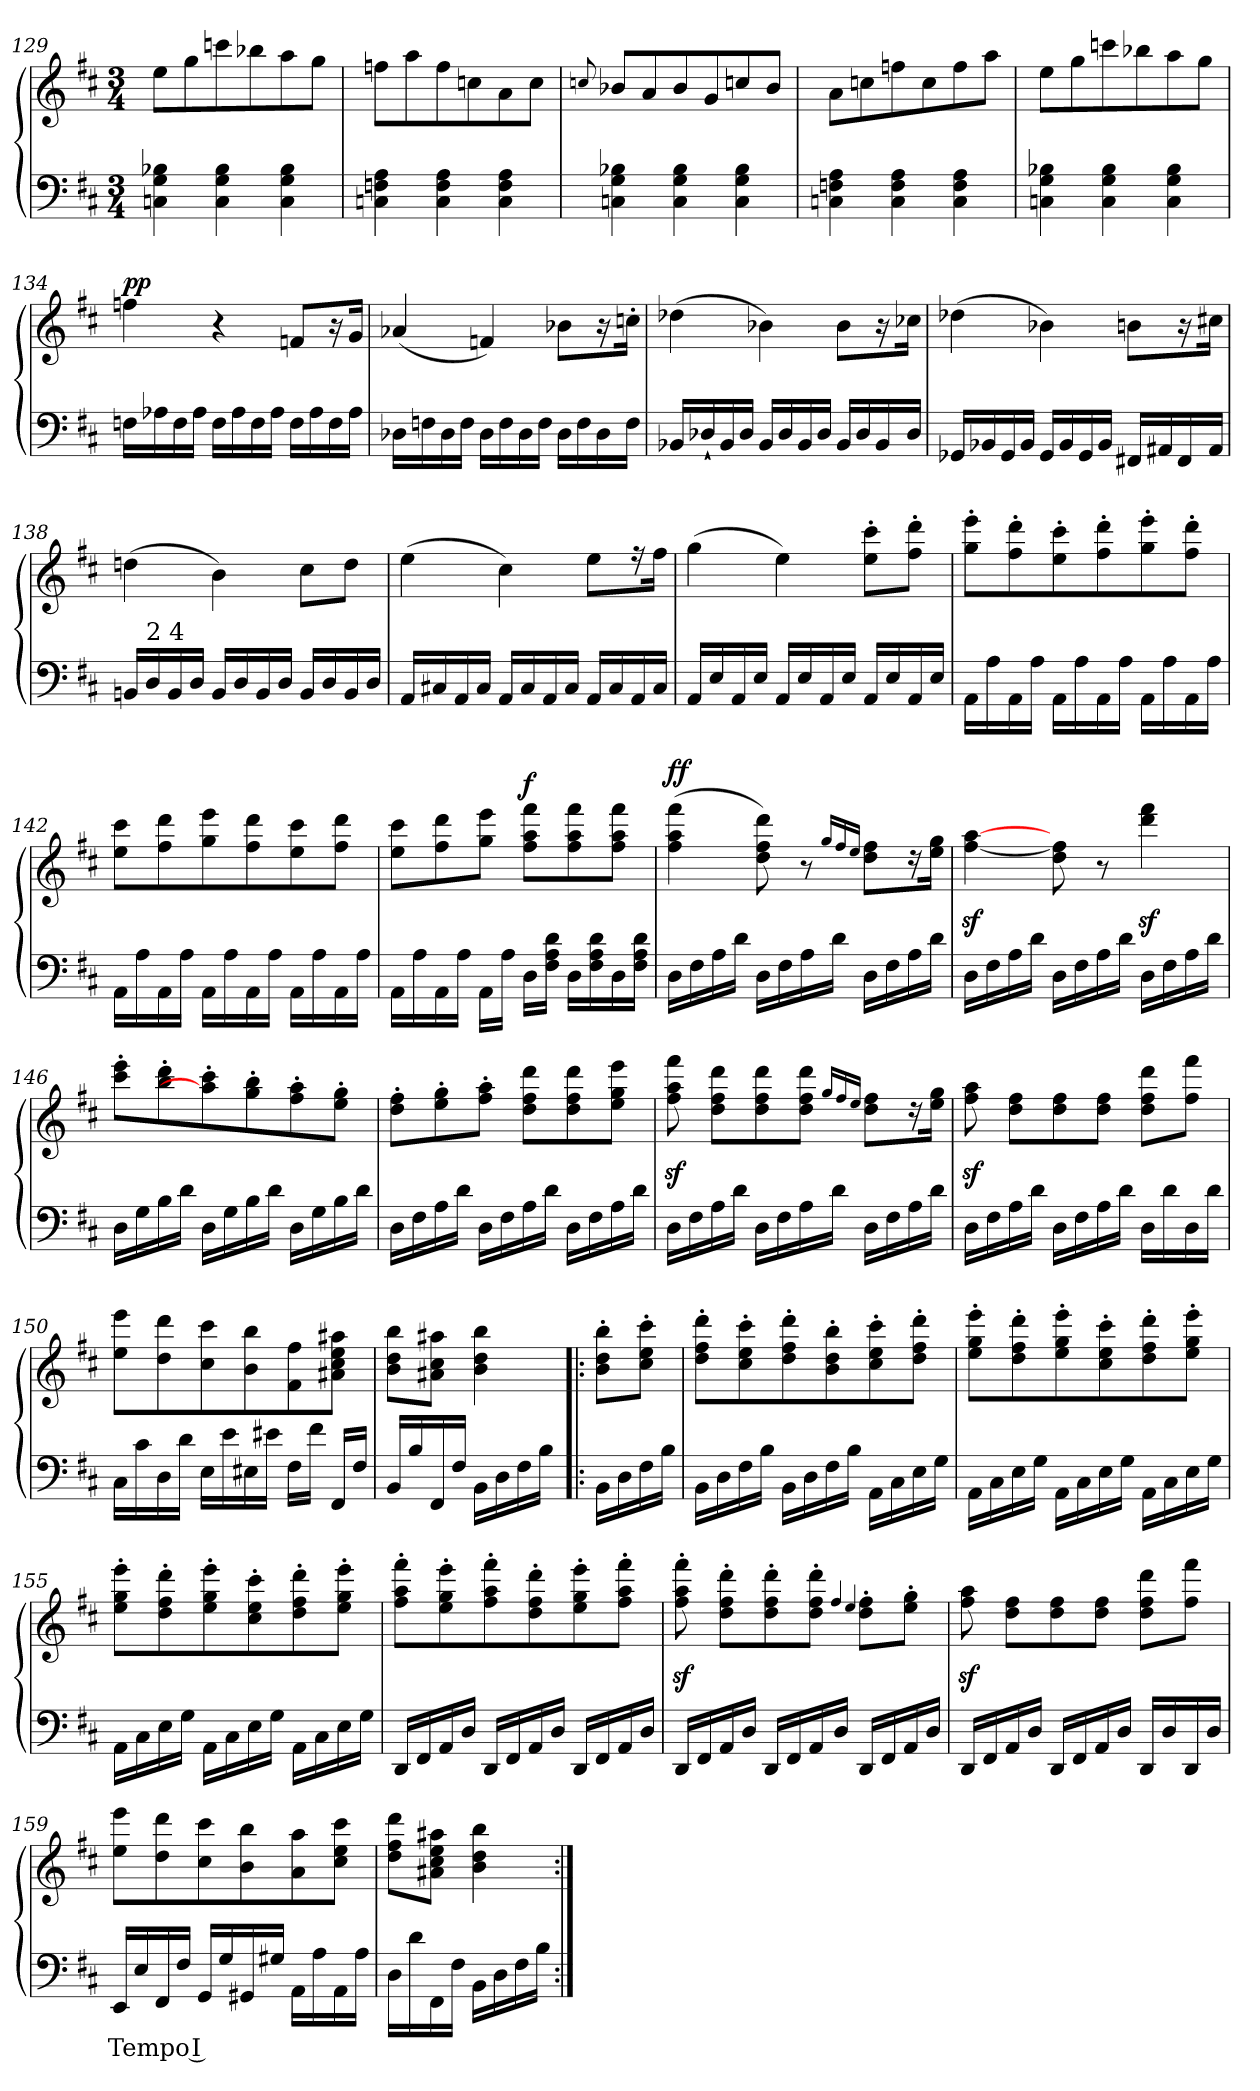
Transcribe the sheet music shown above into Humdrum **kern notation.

**kern	**text	**kern	**dynam
*part1	*part1	*part1	*part1
*staff2	*staff2	*staff1	*staff1/2
*clefF4	*	*clefG2	*
*k[f#c#]	*	*k[f#c#]	*
*M3/4	*	*M3/4	*
=129	=129	=129	=129
4Cn\ 4G\ 4B-X\	.	8ee\L	.
.	.	8gg\	.
4C\ 4G\ 4B-\	.	8cccn\	.
.	.	8bb-X\	.
4C\ 4G\ 4B-\	.	8aa\	.
.	.	8gg\J	.
=130	=130	=130	=130
4Cn\ 4Fn\ 4A\	.	8ffn\L	.
.	.	8aa\	.
4C\ 4F\ 4A\	.	8ff\	.
.	.	8ccn\	.
4C\ 4F\ 4A\	.	8a\	.
.	.	8cc\J	.
!!LO:LB:g=z
=131	=131	=131	=131
.	.	8qqccn/	.
4Cn\ 4G\ 4B-X\	.	8b-X/L	.
.	.	8a/	.
4C\ 4G\ 4B-\	.	8b-/	.
.	.	8g/	.
4C\ 4G\ 4B-\	.	8cc/	.
.	.	8b-/J	.
=132	=132	=132	=132
4Cn\ 4Fn\ 4A\	.	8a\L	.
.	.	8ccn\	.
4C\ 4F\ 4A\	.	8ffn\	.
.	.	8cc\	.
4C\ 4F\ 4A\	.	8ff\	.
.	.	8aa\J	.
=133	=133	=133	=133
4Cn\ 4G\ 4B-X\	.	8ee\L	.
.	.	8gg\	.
4C\ 4G\ 4B-\	.	8cccn\	.
.	.	8bb-X\	.
4C\ 4G\ 4B-\	.	8aa\	.
.	.	8gg\J	.
=134	=134	=134	=134
!	!	!	!LO:DY:a
16Fn\LL	.	4ffn\	pp
16A-X\	.	.	.
16F\	.	.	.
16A-\JJ	.	.	.
16F\LL	.	4r	.
16A-\	.	.	.
16F\	.	.	.
16A-\JJ	.	.	.
16F\LL	.	8fn/L	.
16A-\	.	.	.
16F\	.	16r	.
16A-\JJ	.	16g/Jk	.
=135	=135	=135	=135
16D-X\LL	.	(<4a-X/	.
16Fn\	.	.	.
16D-\	.	.	.
16F\JJ	.	.	.
16D-\LL	.	4fn/)	.
16F\	.	.	.
16D-\	.	.	.
16F\JJ	.	.	.
16D-\LL	.	8b-X\L	.
16F\	.	.	.
16D-\	.	16r	.
16F\JJ	.	16ccn'\Jk	.
!!LO:LB:g=z
=136	=136	=136	=136
16BB-X/LL	.	(>4dd-X\	.
16D-X`/	.	.	.
16BB-/	.	.	.
16D-/JJ	.	.	.
16BB-/LL	.	4b-X\)	.
16D-/	.	.	.
16BB-/	.	.	.
16D-/JJ	.	.	.
16BB-/LL	.	8b-\L	.
16D-/	.	.	.
16BB-/	.	16r	.
16D-/JJ	.	16cc-X\Jk	.
=137	=137	=137	=137
16GG-X/LL	.	(>4dd-X\	.
16BB-X/	.	.	.
16GG-/	.	.	.
16BB-/JJ	.	.	.
16GG-/LL	.	4b-X\)	.
16BB-/	.	.	.
16GG-/	.	.	.
16BB-/JJ	.	.	.
16FF#X/LL	.	8bn\L	.
16AA#X/	.	.	.
16FF#/	.	16r	.
16AA#/JJ	.	16cc#X\Jk	.
=138	=138	=138	=138
16BBn/LL	.	(>4ddn\	.
!LO:TX:a:t=2 4	!	!	!
16D/	.	.	.
16BB/	.	.	.
16D/JJ	.	.	.
16BB/LL	.	4b\)	.
16D/	.	.	.
16BB/	.	.	.
16D/JJ	.	.	.
16BB/LL	.	8cc#\L	.
16D/	.	.	.
16BB/	.	8dd\J	.
16D/JJ	.	.	.
=139	=139	=139	=139
16AA/LL	.	(>4ee\	.
16C#X/	.	.	.
16AA/	.	.	.
16C#/JJ	.	.	.
16AA/LL	.	4cc#\)	.
16C#/	.	.	.
16AA/	.	.	.
16C#/JJ	.	.	.
16AA/LL	.	8ee\L	.
16C#/	.	.	.
16AA/	.	16r	.
16C#/JJ	.	16ff#\Jk	.
!!LO:LB:g=z
=140	=140	=140	=140
16AA/LL	.	(>4gg\	.
16E/	.	.	.
16AA/	.	.	.
16E/JJ	.	.	.
16AA/LL	.	4ee\)	.
16E/	.	.	.
16AA/	.	.	.
16E/JJ	.	.	.
16AA/LL	.	8ee'\ 8ccc#'\L	.
16E/	.	.	.
16AA/	.	8ff#'\ 8ddd'\J	.
16E/JJ	.	.	.
=141	=141	=141	=141
16AA\LL	.	8gg'\ 8eee'\L	.
16A\	.	.	.
16AA\	.	8ff#'\ 8ddd'\	.
16A\JJ	.	.	.
16AA\LL	.	8ee'\ 8ccc#'\	.
16A\	.	.	.
16AA\	.	8ff#'\ 8ddd'\	.
16A\JJ	.	.	.
16AA\LL	.	8gg'\ 8eee'\	.
16A\	.	.	.
16AA\	.	8ff#'\ 8ddd'\J	.
16A\JJ	.	.	.
=142	=142	=142	=142
16AA\LL	.	8ee\ 8ccc#\L	.
16A\	.	.	.
16AA\	.	8ff#\ 8ddd\	.
16A\JJ	.	.	.
16AA\LL	.	8gg\ 8eee\	.
16A\	.	.	.
16AA\	.	8ff#\ 8ddd\	.
16A\JJ	.	.	.
16AA\LL	.	8ee\ 8ccc#\	.
16A\	.	.	.
16AA\	.	8ff#\ 8ddd\J	.
16A\JJ	.	.	.
=143	=143	=143	=143
16AA\LL	.	8ee\ 8ccc#\L	.
16A\	.	.	.
16AA\	.	8ff#\ 8ddd\	.
16A\JJ	.	.	.
16AA\LL	.	8gg\ 8eee\J	.
16A\JJ	.	.	.
!	!	!	!LO:DY:a
16D\LL	.	8ff#\ 8aa\ 8fff#\L	f
16F#\ 16A\ 16d\JJ	.	.	.
16D\LL	.	8ff#\ 8aa\ 8fff#\	.
16F#\ 16A\ 16d\	.	.	.
16D\	.	8ff#\ 8aa\ 8fff#\J	.
16F#\ 16A\ 16d\JJ	.	.	.
!!LO:LB:g=z
=144	=144	=144	=144
!	!	!	!LO:DY:a
16D\LL	.	(>4ff#\ 4aa\ 4fff#\	ff
16F#\	.	.	.
16A\	.	.	.
16d\JJ	.	.	.
16D\LL	.	8dd\ 8ff#\ 8ddd\)	.
16F#\	.	.	.
16A\	.	8r	.
16d\JJ	.	.	.
.	.	16qqgg/LL	.
.	.	16qqff#/	.
.	.	16qqee/JJ	.
16D\LL	.	8dd\ 8ff#\L	.
16F#\	.	.	.
16A\	.	16r	.
16d\JJ	.	16ee\ 16gg\Jk	.
=145	=145	=145	=145
16D\LL	.	[4ff#z>\ [4aaz>\	.
16F#\	.	.	.
16A\	.	.	.
16d\JJ	.	.	.
16D\LL	.	8dd\ 8ff#]\	.
16F#\	.	.	.
16A\	.	8r	.
16d\JJ	.	.	.
16D\LL	.	4dddz>\ 4fff#z>\	.
16F#\	.	.	.
16A\	.	.	.
16d\JJ	.	.	.
=146	=146	=146	=146
16D\LL	.	8ccc#'\ 8eee'\L	.
16G\	.	.	.
16B\	.	8bb'\ 8ddd'\	.
16d\JJ	.	.	.
16D\LL	.	8aa]'\ 8ccc#'\	.
16G\	.	.	.
16B\	.	8gg'\ 8bb'\	.
16d\JJ	.	.	.
16D\LL	.	8ff#'\ 8aa'\	.
16G\	.	.	.
16B\	.	8ee'\ 8gg'\J	.
16d\JJ	.	.	.
=147	=147	=147	=147
16D\LL	.	8dd'\ 8ff#'\L	.
16F#\	.	.	.
16A\	.	8ee'\ 8gg'\	.
16d\JJ	.	.	.
16D\LL	.	8ff#'\ 8aa'\J	.
16F#\	.	.	.
16A\	.	8dd\ 8ff#\ 8ddd\L	.
16d\JJ	.	.	.
16D\LL	.	8dd\ 8ff#\ 8ddd\	.
16F#\	.	.	.
16A\	.	8ee\ 8gg\ 8eee\J	.
16d\JJ	.	.	.
!!LO:LB:g=z
=148	=148	=148	=148
16D\LL	.	8ff#z>\ 8aaz>\ 8fff#z>\	.
16F#\	.	.	.
16A\	.	8dd\ 8ff#\ 8ddd\L	.
16d\JJ	.	.	.
16D\LL	.	8dd\ 8ff#\ 8ddd\	.
16F#\	.	.	.
16A\	.	8dd\ 8ff#\ 8ddd\J	.
16d\JJ	.	.	.
.	.	16qqgg/LL	.
.	.	16qqff#/	.
.	.	16qqee/JJ	.
16D\LL	.	8dd\ 8ff#\L	.
16F#\	.	.	.
16A\	.	16r	.
16d\JJ	.	16ee\ 16gg\Jk	.
=149	=149	=149	=149
16D\LL	.	8ff#z>\ 8aaz>\	.
16F#\	.	.	.
16A\	.	8dd\ 8ff#\L	.
16d\JJ	.	.	.
16D\LL	.	8dd\ 8ff#\	.
16F#\	.	.	.
16A\	.	8dd\ 8ff#\J	.
16d\JJ	.	.	.
16D\LL	.	8dd\ 8ff#\ 8ddd\L	.
16d\	.	.	.
16D\	.	8ff#\ 8fff#\J	.
16d\JJ	.	.	.
=150	=150	=150	=150
16C#\LL	.	8ee\ 8eee\L	.
16c#\	.	.	.
16D\	.	8dd\ 8ddd\	.
16d\JJ	.	.	.
16E\LL	.	8cc#\ 8ccc#\	.
16e\	.	.	.
16E#X\	.	8b\ 8bb\	.
16e#X\JJ	.	.	.
16F#\LL	.	8f#\ 8ff#\	.
16f#\JJ	.	.	.
16FF#/LL	.	8a#X\ 8cc#\ 8ee\ 8aa#X\J	.
16F#/JJ	.	.	.
=151	=151	=151	=151
16BB/LL	.	8b\ 8dd\ 8bb\L	.
16B/	.	.	.
16FF#/	.	8a#X\ 8cc#\ 8aa#X\J	.
16F#/JJ	.	.	.
16BB\LL	.	4b\ 4dd\ 4bb\	.
16D\	.	.	.
16F#\	.	.	.
16B\JJ	.	.	.
!!LO:PB:g=z
=152!|:	=152!|:	=152!|:	=152!|:
16BB\LL	.	8b'\ 8dd'\ 8bb'\L	.
16D\	.	.	.
16F#\	.	8cc#'\ 8ee'\ 8ccc#'\J	.
16B\JJ	.	.	.
=153	=153	=153	=153
16BB\LL	.	8dd'\ 8ff#'\ 8ddd'\L	.
16D\	.	.	.
16F#\	.	8cc#'\ 8ee'\ 8ccc#'\	.
16B\JJ	.	.	.
16BB\LL	.	8dd'\ 8ff#'\ 8ddd'\	.
16D\	.	.	.
16F#\	.	8b'\ 8dd'\ 8bb'\	.
16B\JJ	.	.	.
16AA\LL	.	8cc#'\ 8ee'\ 8ccc#'\	.
16C#\	.	.	.
16E\	.	8dd'\ 8ff#'\ 8ddd'\J	.
16G\JJ	.	.	.
=154	=154	=154	=154
16AA\LL	.	8ee'\ 8gg'\ 8eee'\L	.
16C#\	.	.	.
16E\	.	8dd'\ 8ff#'\ 8ddd'\	.
16G\JJ	.	.	.
16AA\LL	.	8ee'\ 8gg'\ 8eee'\	.
16C#\	.	.	.
16E\	.	8cc#'\ 8ee'\ 8ccc#'\	.
16G\JJ	.	.	.
16AA\LL	.	8dd'\ 8ff#'\ 8ddd'\	.
16C#\	.	.	.
16E\	.	8ee'\ 8gg'\ 8eee'\J	.
16G\JJ	.	.	.
=155	=155	=155	=155
16AA\LL	.	8ee'\ 8gg'\ 8eee'\L	.
16C#\	.	.	.
16E\	.	8dd'\ 8ff#'\ 8ddd'\	.
16G\JJ	.	.	.
16AA\LL	.	8ee'\ 8gg'\ 8eee'\	.
16C#\	.	.	.
16E\	.	8cc#'\ 8ee'\ 8ccc#'\	.
16G\JJ	.	.	.
16AA\LL	.	8dd'\ 8ff#'\ 8ddd'\	.
16C#\	.	.	.
16E\	.	8ee'\ 8gg'\ 8eee'\J	.
16G\JJ	.	.	.
!!LO:LB:g=z
=156	=156	=156	=156
16DD/LL	.	8ff#'\ 8aa'\ 8fff#'\L	.
16FF#/	.	.	.
16AA/	.	8ee'\ 8gg'\ 8eee'\	.
16D/JJ	.	.	.
16DD/LL	.	8ff#'\ 8aa'\ 8fff#'\	.
16FF#/	.	.	.
16AA/	.	8dd'\ 8ff#'\ 8ddd'\	.
16D/JJ	.	.	.
16DD/LL	.	8ee'\ 8gg'\ 8eee'\	.
16FF#/	.	.	.
16AA/	.	8ff#'\ 8aa'\ 8fff#'\J	.
16D/JJ	.	.	.
=157	=157	=157	=157
16DD/LL	.	8ff#z>'\ 8aaz>'\ 8fff#z>'\	.
16FF#/	.	.	.
16AA/	.	8dd'\ 8ff#'\ 8ddd'\L	.
16D/JJ	.	.	.
16DD/LL	.	8dd'\ 8ff#'\ 8ddd'\	.
16FF#/	.	.	.
16AA/	.	8dd'\ 8ff#'\ 8ddd'\J	.
16D/JJ	.	.	.
.	.	4qqff#/	.
.	.	4qqee/	.
16DD/LL	.	8dd'\ 8ff#'\L	.
16FF#/	.	.	.
16AA/	.	8ee'\ 8gg'\J	.
16D/JJ	.	.	.
=158	=158	=158	=158
16DD/LL	.	8ff#z>\ 8aaz>\	.
16FF#/	.	.	.
16AA/	.	8dd\ 8ff#\L	.
16D/JJ	.	.	.
16DD/LL	.	8dd\ 8ff#\	.
16FF#/	.	.	.
16AA/	.	8dd\ 8ff#\J	.
16D/JJ	.	.	.
16DD/LL	.	8dd\ 8ff#\ 8ddd\L	.
16D/	.	.	.
16DD/	.	8ff#\ 8fff#\J	.
16D/JJ	.	.	.
=159	=159	=159	=159
16EE/LL	Tempo I	8ee\ 8eee\L	.
16E/	.	.	.
16FF#/	.	8dd\ 8ddd\	.
16F#/JJ	.	.	.
16GG/LL	.	8cc#\ 8ccc#\	.
16G/	.	.	.
16GG#X/	.	8b\ 8bb\	.
16G#X/JJ	.	.	.
16AA\LL	.	8a\ 8aa\	.
16A\	.	.	.
16AA\	.	8cc#\ 8ee\ 8ccc#\J	.
16A\JJ	.	.	.
!!LO:LB:g=z
=160	=160	=160	=160
16D\LL	.	8dd\ 8ff#\ 8ddd\L	.
16d\	.	.	.
16FF#\	.	8a#X\ 8cc#\ 8ee\ 8aa#X\J	.
16F#\JJ	.	.	.
16BB\LL	.	4b\ 4dd\ 4bb\	.
16D\	.	.	.
16F#\	.	.	.
16B\JJ	.	.	.
=:|!	=:|!	=:|!	=:|!
*-	*-	*-	*-
